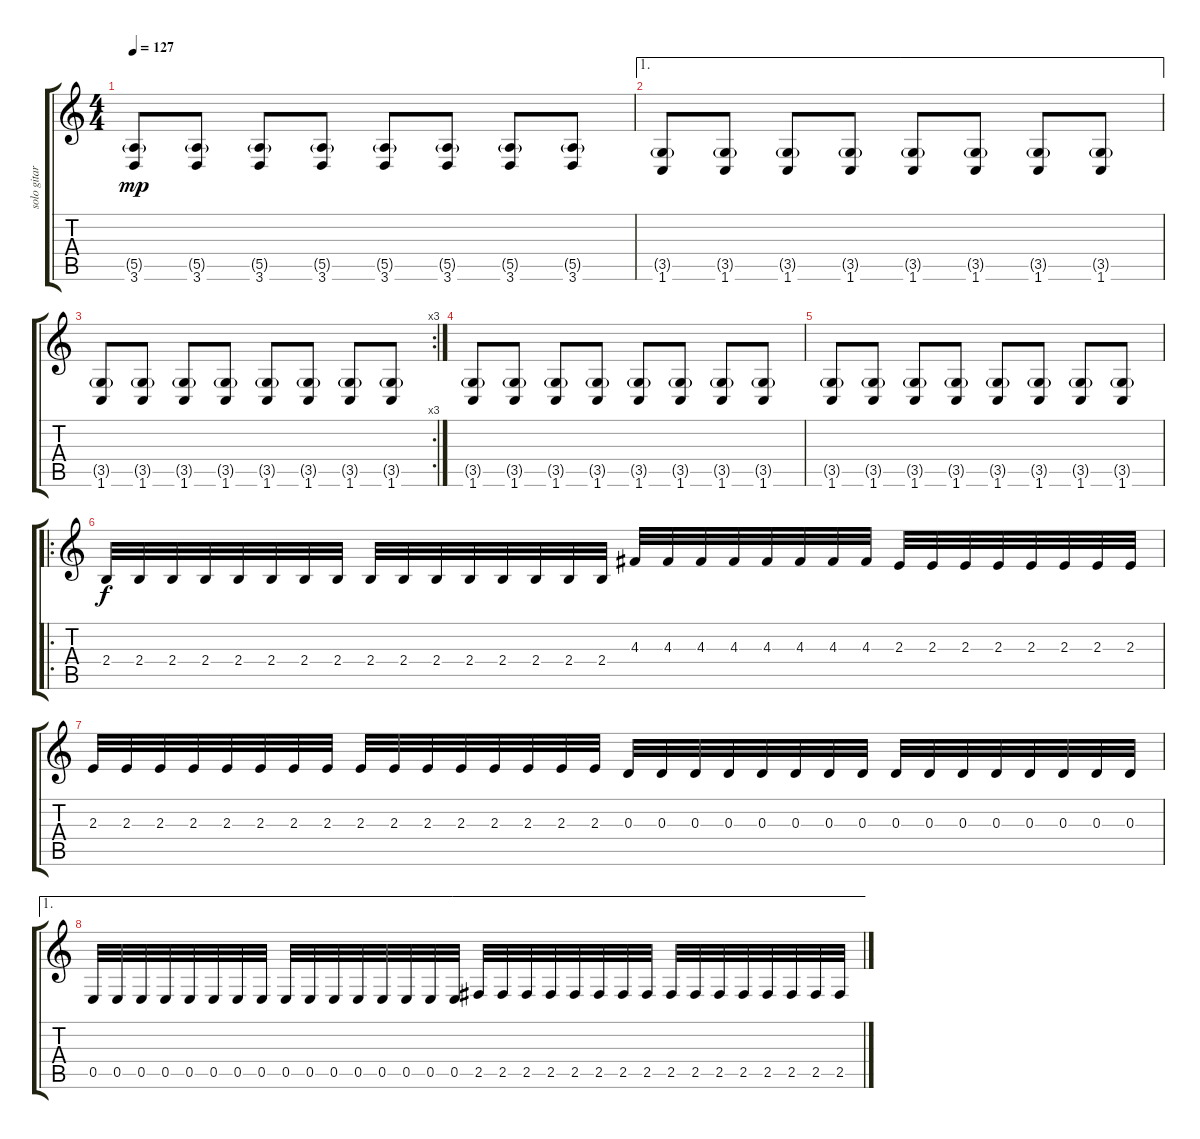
\track ("solo gitara" "solo gitar") {instrument distortionguitar}
\staff {score tabs}
\tuning (B3 Gb3 D3 A2 E2 B1) {hide}
\ts (4 4)
\tempo 127
\clef g2
\ks c
(5.5{g} 3.6).8{dy mp} (5.5{g} 3.6).8 (5.5{g} 3.6).8 (5.5{g} 3.6).8 (5.5{g} 3.6).8 (5.5{g} 3.6).8 (5.5{g} 3.6).8 (5.5{g} 3.6).8 |
\ae 1
(3.5{g} 1.6).8 (3.5{g} 1.6).8 (3.5{g} 1.6).8 (3.5{g} 1.6).8 (3.5{g} 1.6).8 (3.5{g} 1.6).8 (3.5{g} 1.6).8 (3.5{g} 1.6).8 |
\rc 3
(3.5{g} 1.6).8 (3.5{g} 1.6).8 (3.5{g} 1.6).8 (3.5{g} 1.6).8 (3.5{g} 1.6).8 (3.5{g} 1.6).8 (3.5{g} 1.6).8 (3.5{g} 1.6).8 |
(3.5{g} 1.6).8 (3.5{g} 1.6).8 (3.5{g} 1.6).8 (3.5{g} 1.6).8 (3.5{g} 1.6).8 (3.5{g} 1.6).8 (3.5{g} 1.6).8 (3.5{g} 1.6).8 |
(3.5{g} 1.6).8 (3.5{g} 1.6).8 (3.5{g} 1.6).8 (3.5{g} 1.6).8 (3.5{g} 1.6).8 (3.5{g} 1.6).8 (3.5{g} 1.6).8 (3.5{g} 1.6).8 |
\ro
2.4.32{dy f} 2.4.32 2.4.32 2.4.32 2.4.32 2.4.32 2.4.32 2.4.32 2.4.32 2.4.32 2.4.32 2.4.32 2.4.32 2.4.32 2.4.32 2.4.32 4.3.32 4.3.32 4.3.32 4.3.32 4.3.32 4.3.32 4.3.32 4.3.32 2.3.32 2.3.32 2.3.32 2.3.32 2.3.32 2.3.32 2.3.32 2.3.32 |
2.3.32 2.3.32 2.3.32 2.3.32 2.3.32 2.3.32 2.3.32 2.3.32 2.3.32 2.3.32 2.3.32 2.3.32 2.3.32 2.3.32 2.3.32 2.3.32 0.3.32 0.3.32 0.3.32 0.3.32 0.3.32 0.3.32 0.3.32 0.3.32 0.3.32 0.3.32 0.3.32 0.3.32 0.3.32 0.3.32 0.3.32 0.3.32 |
\ae 1
0.5.32 0.5.32 0.5.32 0.5.32 0.5.32 0.5.32 0.5.32 0.5.32 0.5.32 0.5.32 0.5.32 0.5.32 0.5.32 0.5.32 0.5.32 0.5.32 2.5.32 2.5.32 2.5.32 2.5.32 2.5.32 2.5.32 2.5.32 2.5.32 2.5.32 2.5.32 2.5.32 2.5.32 2.5.32 2.5.32 2.5.32 2.5.32
